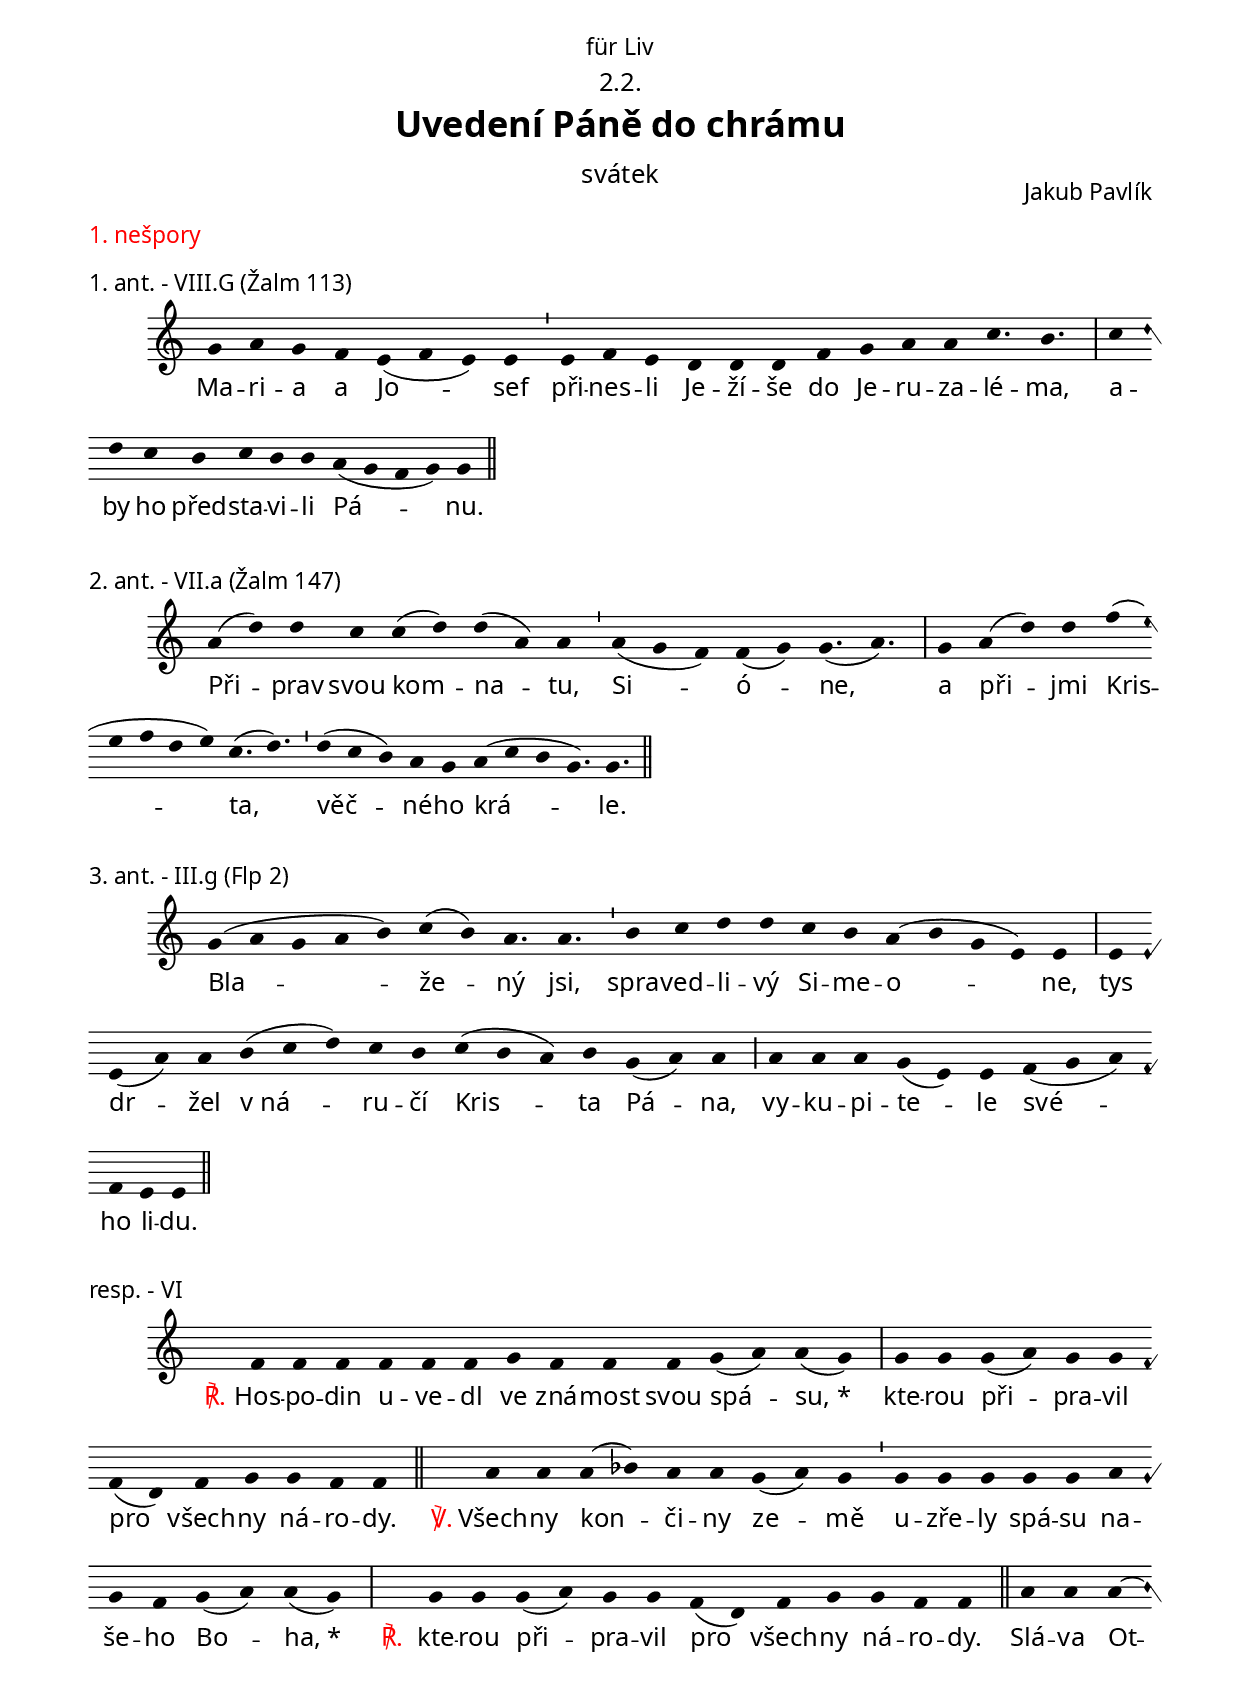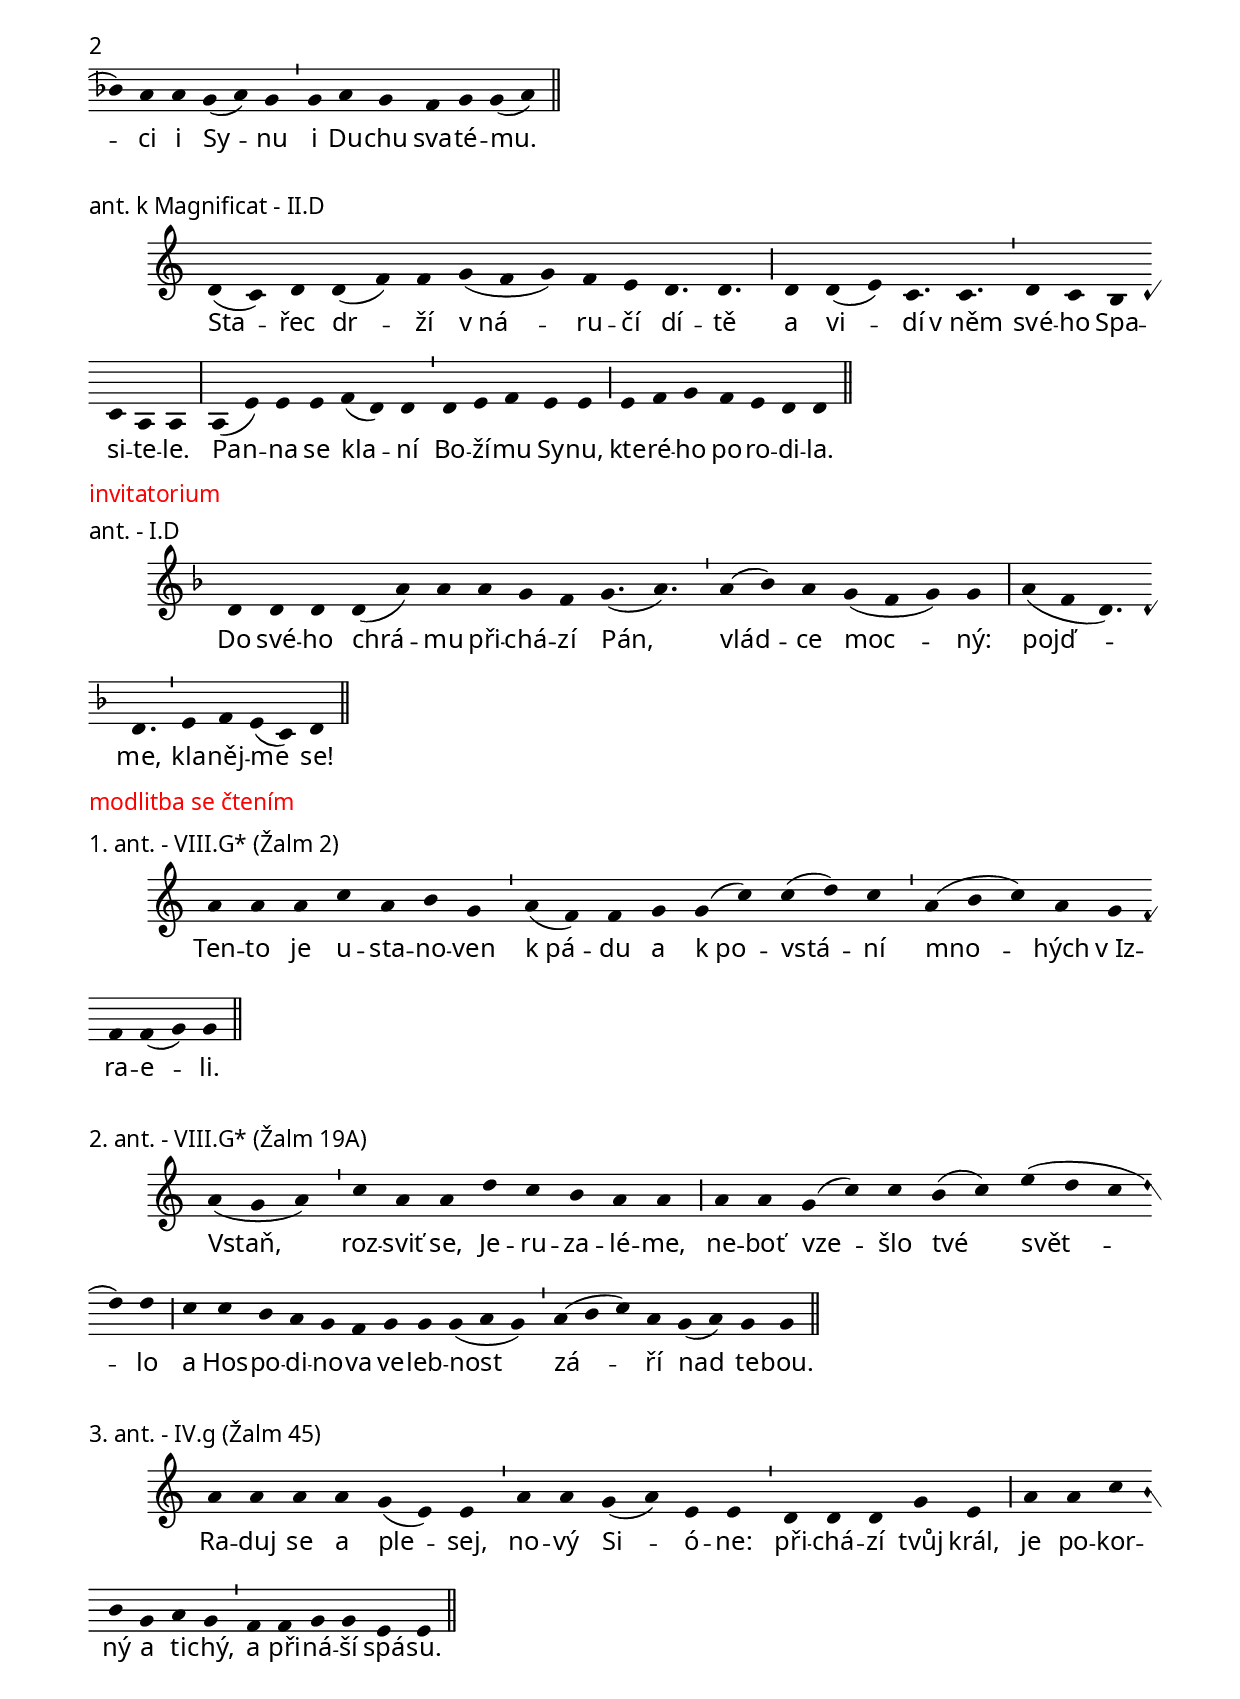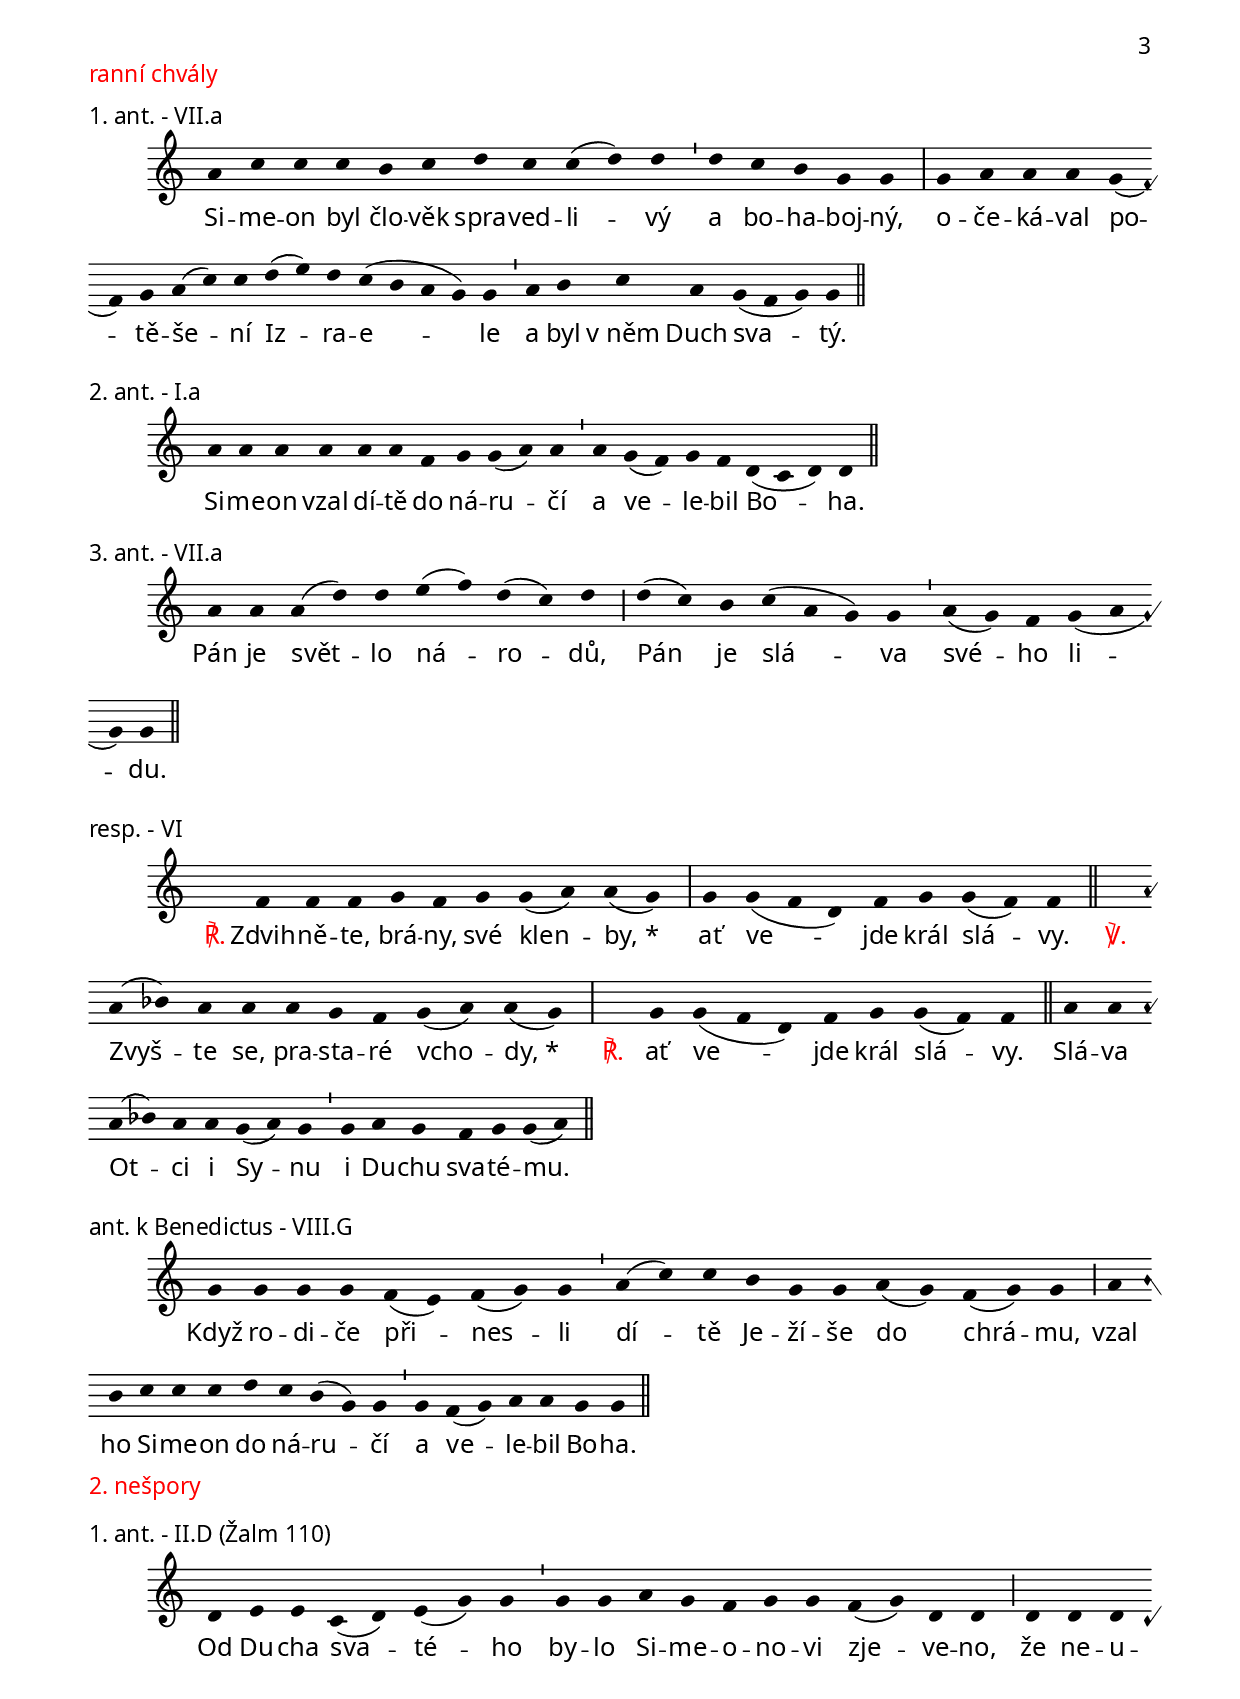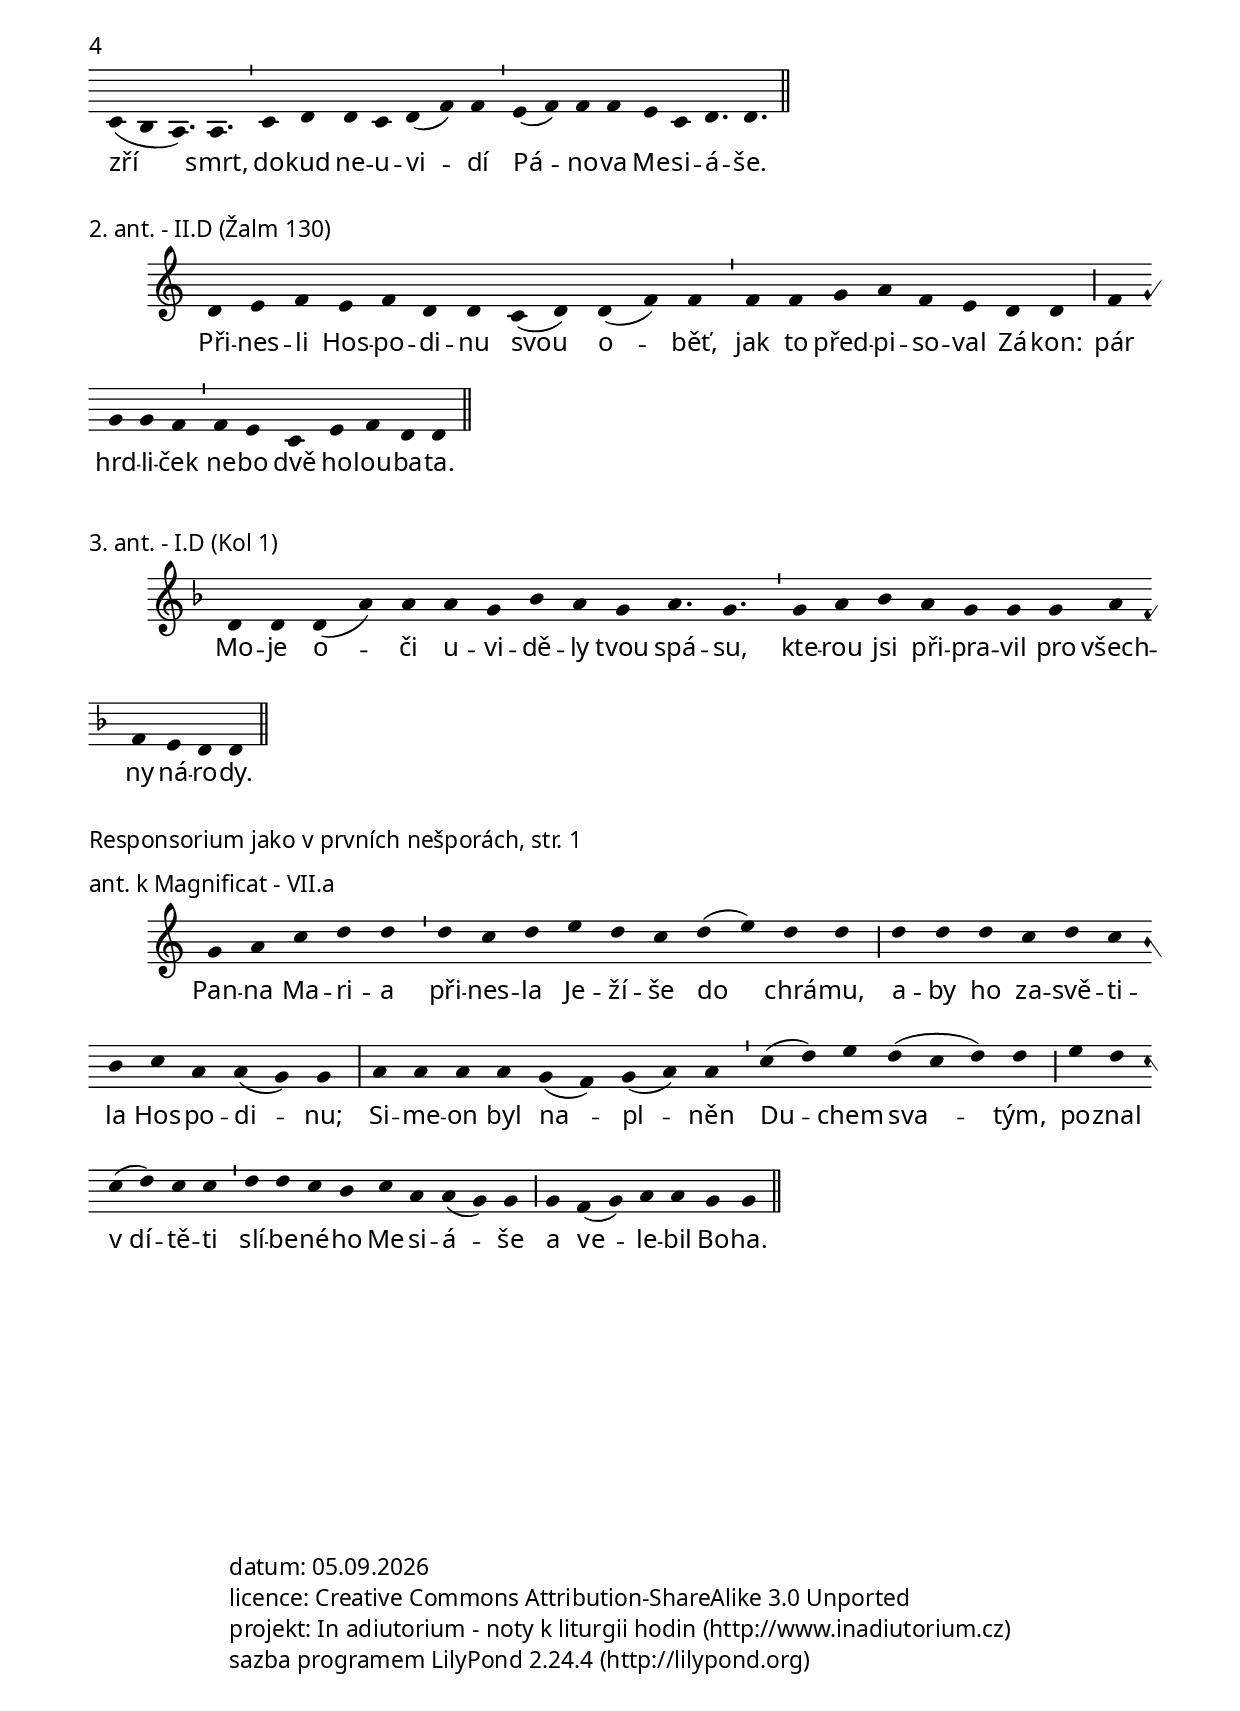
\version "2.14.2"

\include "../spolecne.ly"
\include "../dilyresponsorii.ly"

\header {
  title = \markup\titleSvatek
            "Uvedení Páně do chrámu"
            "svátek"
            2.2.
  composer = "Jakub Pavlík"
  dedication = "für Liv"
}

\markup {\nadpisHodinka {"1. nešpory"}}

\score {
  \relative c'' {
    \choralniRezim
    g4 a g f e( f e) e \barMin
    e f e d d d f g a a c4. b \barMax
    c4 d c b c b b a( g f g) g \barFinalis
  }
  \addlyrics {
    Ma -- ri -- a a Jo -- sef
    při -- nes -- li Je -- ží -- še do Je -- ru -- za -- lé -- ma,
    a -- by ho před -- sta -- vi -- li Pá -- nu.
  }
  \header {
    quid = "1. ant."
    modus = "VIII"
    differentia = "G"
    psalmus = "Žalm 113"
    placet = "lépe"
    id = "1ne-a1"
    piece = \markup {\sestavTitulek}
  }
}

\score {
  \relative c'' {
    \choralniRezim
    a4( d) d c c( d) d( a) a \barMin
    a( g f) f( g) g4.( a) \barMax
    g4 a( d) d f( e f d e) c4.( d) \barMin
    d4( c b) a g a( c b g4.) g \barFinalis
  }
  \addlyrics {
    Při -- prav svou kom -- na -- tu,
    Si -- ó -- ne,
    a při -- jmi Kris -- ta,
    věč -- né -- ho krá -- le.
  }
  \header {
    quid = "2. ant."
    modus = "VII"
    differentia = "a"
    psalmus = "Žalm 147"
    id = "1ne-a2"
    piece = \markup {\sestavTitulek}
  }
}

\score {
  \relative c'' {
    \choralniRezim
    g4( a g a b) c( b) a4. a \barMin
    b4 c d d c b a( b g e) e \barMax
    e e( a) a b( c d) c b c( b a) b g( a) a \barMaior
    a a a g( e) e f( g a) f e e \barFinalis
  }
  \addlyrics {
    Bla -- že -- ný jsi,
    spra -- ved -- li -- vý Si -- me -- o -- ne,
    tys dr -- žel v_ná -- ru -- čí Kris -- ta Pá -- na,
    vy -- ku -- pi -- te -- le své -- ho li -- du.
  }
  \header {
    quid = "3. ant."
    modus = "III"
    differentia = "g"
    psalmus = "Flp 2"
    id = "1ne-a3"
    piece = \markup {\sestavTitulek}
  }
}

\score {
  \relative c' {
    \choralniRezim

    \label #'respInesp

    % R
    \neviditelna f
    f4 f f f f f g f f f g( a) a( g) \barMax
    g g g( a) g g f( d) f g g f f \barFinalis
    % V
    \neviditelna a
    a4 a a( bes) a a g( a) g \barMin g g g g g a g f g( a) a( g) \barMax
    % R
    \neviditelna g
    g g g( a) g g f( d) f g g f f \barFinalis
    % Slava
    \respVIdoxologie \barFinalis
  }
  \addlyrics {
    \Response Hos -- po -- din u -- ve -- dl ve zná -- most svou spá -- su,_*
    kte -- rou při -- pra -- vil pro všech -- ny ná -- ro -- dy.
    \Verse Všech -- ny kon -- či -- ny ze -- mě u -- zře -- ly spá -- su na -- še -- ho Bo -- ha,_*
    \Response kte -- rou při -- pra -- vil pro všech -- ny ná -- ro -- dy.
    \textRespDoxologie
  }
  \header {
    quid = "resp."
    modus = "VI"
    id = "1ne-resp"
    piece = \markup {\sestavTitulekResp}
  }
}

\score {
  \relative c' {
    \choralniRezim
    d4( c) d d( f) f g( f g) f e d4. d \barMaior
    d4 d( e) c4. c \barMin
    d4 c b c a a \barMax
    a( e') e e f( d) d \barMin
    d e f e e \barMaior
    e f g f e d d \barFinalis
  }
  \addlyrics {
    Sta -- řec dr -- ží v_ná -- ru -- čí dí -- tě
    a vi -- dí v_něm své -- ho Spa -- si -- te -- le.
    Pan -- na se kla -- ní
    Bo -- ží -- mu Sy -- nu,
    kte -- ré -- ho po -- ro -- di -- la.
  }
  \header {
    quid = "ant. k Magnificat"
    modus = "II"
    differentia = "D"
    psalmus = ""
    placet = "nezpěvná; závěr divný, nesedí v modu"
    id = "1ne-amag"
    piece = \markup {\sestavTitulekBezZalmu}
  }
}

\markup {\nadpisHodinka {"invitatorium"}}

\score {
  \relative c' {
    \choralniRezim
    \key f \major
    d4 d d d( a') a a g f g4.( a) \barMin
    a4( bes) a g( f g) g \barMax
    a( f d4.) d \barMin
    e4 f e( c) d \barFinalis
  }
  \addlyrics {
    Do své -- ho chrá -- mu při -- chá -- zí Pán,
    vlád -- ce moc -- ný:
    pojď -- me,
    kla -- něj -- me se!
  }
  \header {
    quid = "ant."
    modus = "I"
    differentia = "D"
    psalmus = ""
    placet = "melodií _klanějme se_ si nejsem jistý"
    id = "invit"
    piece = \markup {\sestavTitulekBezZalmu}
  }
}

\markup {\nadpisHodinka {"modlitba se čtením"}}

\score {
  \relative c'' {
    \choralniRezim
    a4 a a c a b g \barMin
    a( f) f g g( c) c( d) c \barMin
    a( b c) a g f f( g) g \barFinalis
  }
  \addlyrics {
    Ten -- to je u -- sta -- no -- ven
    k_pá -- du a k_po -- vstá -- ní
    mno -- hých v_Iz -- ra -- e -- li.
  }
  \header {
    quid = "1. ant."
    modus = "VIII"
    differentia = "G*"
    psalmus = "Žalm 2"
    placet = "začátek nějaký normálnější"
    id = "mc-a1"
    piece = \markup {\sestavTitulek}
  }
}

\score {
  \relative c'' {
    \choralniRezim
    a4( g a) \barMin c a a d c b a a \barMaior
    a a g( c) c b( c) e( d c d) d \barMaior
    c c b a g f g g g( a g) \barMin
    a( b c) a g( a) g g \barFinalis
  }
  \addlyrics {
    Vstaň, roz -- sviť se, Je -- ru -- za -- lé -- me,
    ne -- boť vze -- šlo tvé svět -- lo
    a Hos -- po -- di -- no -- va ve -- leb -- nost
    zá -- ří nad te -- bou.
  }
  \header {
    quid = "2. ant."
    modus = "VIII"
    differentia = "G*"
    psalmus = "Žalm 19A"
    placet = "začátek tíhne spíš k modu II, aniž by byl nějak zvlášť krásný - upravit"
    id = "mc-a2"
    piece = \markup {\sestavTitulek}
  }
}

\score {
  \relative c'' {
    \choralniRezim
    a4 a a a g( e) e \barMin a a g( a) e e \barMin
    d d d g e \barMaior
    a a c b g a g \barMin
    f f g g e e \barFinalis
  }
  \addlyrics {
    Ra -- duj se a ple -- sej, no -- vý Si -- ó -- ne:
    při -- chá -- zí tvůj král,
    je po -- kor -- ný a ti -- chý,
    a při -- ná -- ší spá -- su.
  }
  \header {
    quid = "3. ant."
    modus = "IV"
    differentia = "g"
    psalmus = "Žalm 45"
    fial = "antifony/advent_tyden2.ly#ne-1ne-a1"
    id = "mc-a3"
    piece = \markup {\sestavTitulek}
  }
}

\markup {\nadpisHodinka {"ranní chvály"}}

\score {
  \relative c'' {
    \choralniRezim
    a4 c c c b c d c c( d) d \barMin
    d c b g g \barMax
    g a a a g( f) g a( c) c d( e) d c( b a g) g \barMin
    a b c a g( f g) g \barFinalis
  }
  \addlyrics {
    Si -- me -- on byl člo -- věk spra -- ved -- li -- vý
    a bo -- ha -- boj -- ný,
    o -- če -- ká -- val po -- tě -- še -- ní Iz -- ra -- e -- le
    a byl v_něm Duch sva -- tý.
  }
  \header {
    quid = "1. ant."
    modus = "VII"
    differentia = "a"
    psalmus = ""
    placet = "moc se mi nelíbí frázování _spravedlivý a bohabojný_, ale také zatím nevidím, jak jinak"
    id = "rch-a1"
    piece = \markup {\sestavTitulekBezZalmu}
  }
}

\score {
  \relative c'' {
    \choralniRezim
    a4 a a a a a f g g( a) a \barMin
    a g( f) g f d( c d) d \barFinalis
  }
  \addlyrics {
    Si -- me -- on vzal dí -- tě do ná -- ru -- čí
    a ve -- le -- bil Bo -- ha.
  }
  \header {
    quid = "2. ant."
    modus = "I"
    differentia = "a"
    psalmus = ""
    placet = "lépe"
    id = "rch-a2"
    piece = \markup {\sestavTitulekBezZalmu}
  }
}

\score {
  \relative c'' {
    \choralniRezim
    a4 a a( d) d e( f) d( c) d \barMaior
    d( c) b c( a g) g \barMin
    a( g) f g( a g) g \barFinalis
  }
  \addlyrics {
    Pán je svět -- lo ná -- ro -- dů,
    Pán je slá -- va
    své -- ho li -- du.
  }
  \header {
    quid = "3. ant."
    modus = "VII"
    differentia = "a"
    psalmus = ""
    placet = "na text takového pěkného rytmu a členění zkusit pár zpěvnějších variant"
    id = "rch-a3"
    piece = \markup {\sestavTitulekBezZalmu}
  }
}

\score {
  \relative c' {
    \choralniRezim

    % R
    \neviditelna f
    f4 f f g f g g( a) a( g) \barMax
    g g( f d) f g g( f) f \barFinalis
    % V
    \neviditelna a
    a( bes) a a a g f g( a) a( g) \barMax
    % R
    \neviditelna g
    g g( f d) f g g( f) f \barFinalis
    % Slava
    \respVIdoxologie \barFinalis
  }
  \addlyrics {
    \Response Zdvih -- ně -- te, brá -- ny, své klen -- by,_*
    ať ve -- jde král slá -- vy.
    \Verse Zvyš -- te se, pra -- sta -- ré vcho -- dy,_*
    \Response ať ve -- jde král slá -- vy.
    \textRespDoxologie
  }
  \header {
    quid = "resp."
    modus = "VI"
    id = "rch-resp"
    piece = \markup {\sestavTitulekResp}
  }
}

\score {
  \relative c'' {
    \choralniRezim
    g4 g g g f( e) f( g) g \barMin
    a( c) c b g g a( g) f( g) g \barMaior
    a b c c c d c b( g) g \barMin
    g f( g) a a g g \barFinalis
  }
  \addlyrics {
    Když ro -- di -- če při -- nes -- li
    dí -- tě Je -- ží -- še do chrá -- mu,
    vzal ho Si -- me -- on do ná -- ru -- čí
    a ve -- le -- bil Bo -- ha.
  }
  \header {
    quid = "ant. k Benedictus"
    modus = "VIII"
    differentia = "G"
    psalmus = ""
    placet = "_vzal ho Simeon_ lépe"
    id = "rch-aben"
    piece = \markup {\sestavTitulekBezZalmu}
  }
}

\markup {\nadpisHodinka {"2. nešpory"}}

\score {
  \relative c' {
    \choralniRezim
    d4 e e c( d) e( g) g \barMin
    g g a g f g g f( g) d d \barMaior
    d d d c( b a4.) a \barMin
    c4 d d c d( f) f \barMin
    e( f) f f e c d4. d \barFinalis
  }
  \addlyrics {
    Od Du -- cha sva -- té -- ho
    by -- lo Si -- me -- o -- no -- vi zje -- ve -- no,
    že ne -- u -- zří smrt,
    do -- kud ne -- u -- vi -- dí
    Pá -- no -- va Me -- si -- á -- še.
  }
  \header {
    quid = "1. ant."
    modus = "II"
    differentia = "D"
    psalmus = "Žalm 110"
    placet = "lépe"
    id = "2ne-a1"
    piece = \markup {\sestavTitulek}
  }
}

\score {
  \relative c' {
    \choralniRezim
    d4 e f e f d d c( d) d( f) f \barMin
    f f g a f e d d \barMaior
    f g g f \barMin
    f e c e f d d \barFinalis
  }
  \addlyrics {
    Při -- nes -- li Hos -- po -- di -- nu svou o -- běť,
    jak to před -- pi -- so -- val Zá -- kon:
    pár hrd -- li -- ček
    ne -- bo dvě ho -- lou -- ba -- ta.
  }
  \header {
    quid = "2. ant."
    modus = "II"
    differentia = "D"
    psalmus = "Žalm 130"
    id = "2ne-a2"
    piece = \markup {\sestavTitulek}
  }
}

\score {
  \relative c' {
    \choralniRezim
    \key f \major
    d4 d d( a') a a g bes a g a4. g \barMin
    g4 a bes a g g g a f e d d \barFinalis
  }
  \addlyrics {
    Mo -- je o -- či u -- vi -- dě -- ly tvou spá -- su,
    kte -- rou jsi při -- pra -- vil pro všech -- ny ná -- ro -- dy.
  }
  \header {
    quid = "3. ant."
    modus = "I"
    differentia = "D"
    psalmus = "Kol 1"
    fons = "slavnost Narození Páně, modlitba uprostřed dne, odpolední antifona"
    fial = "vanoce_narozenipane.ly#vden-anona"
    id = "2ne-a3"
    piece = \markup {\sestavTitulek}
  }
}

\markup {Responsorium jako v prvních nešporách, str. \page-ref #'respInesp "0" "?" }

\score {
  \relative c'' {
    \choralniRezim
    g4 a c d d \barMin
    d c d e d c d( e) d d \barMaior
    d d d c d c b c a a( g) g \barMax
    a a a a g( f) g( a) a \barMin
    c( d) e d( c d) d \barMaior
    e d c( d) c c \barMin
    d d c b c a a( g) g \barMaior
    g f( g) a a g g \barFinalis
  }
  \addlyrics {
    Pan -- na Ma -- ri -- a
    při -- nes -- la Je -- ží -- še do chrá -- mu,
    a -- by ho za -- svě -- ti -- la Hos -- po -- di -- nu;
    Si -- me -- on byl na -- pl -- něn
    Du -- chem sva -- tým,
    po -- znal v_dí -- tě -- ti
    slí -- be -- né -- ho Me -- si -- á -- še
    a ve -- le -- bil Bo -- ha.
  }
  \header {
    quid = "ant. k Magnificat"
    modus = "VII"
    differentia = "a"
    psalmus = ""
    id = "2ne-amag"
    piece = \markup {\sestavTitulekBezZalmu}
  }
}
